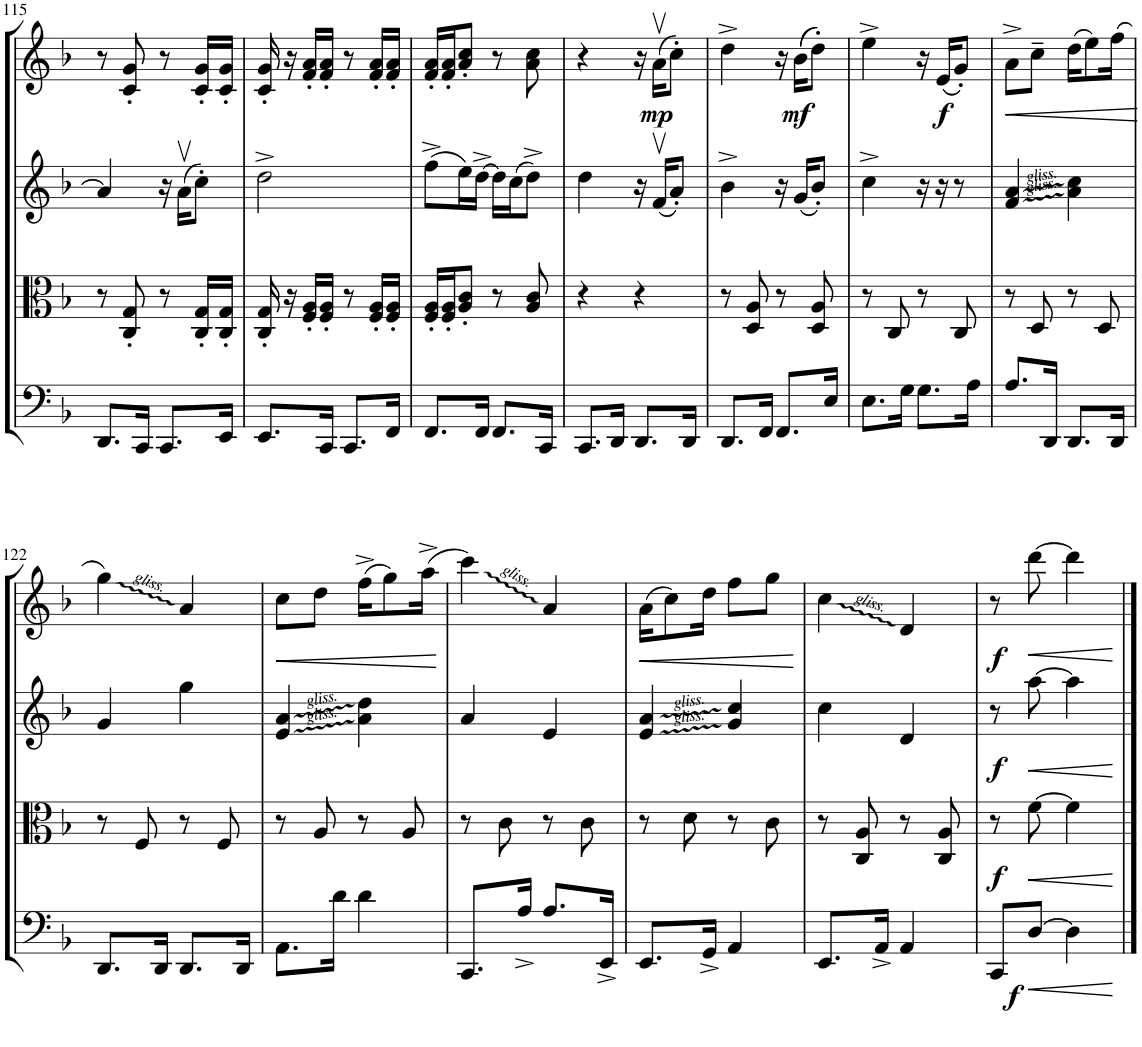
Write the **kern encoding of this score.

**kern	**dynam	**kern	**dynam	**kern	**dynam	**kern	**dynam
*part4	*part4	*part3	*part3	*part2	*part2	*part1	*part1
*staff4	*staff4	*staff3	*staff3	*staff2	*staff2	*staff1	*staff1
*I"Violoncello	*	*I"Viola	*	*I"Violin II	*	*I"Violin I	*
*I'Vc	*	*I'Vla	*	*I'Vln	*	*I'Vln	*
!!LO:PB:g=z
*clefF4	*	*clefC3	*	*clefG2	*	*clefG2	*
*k[b-]	*	*k[b-]	*	*k[b-]	*	*k[b-]	*
*M2/4	*	*M2/4	*	*M2/4	*	*M2/4	*
=115	=115	=115	=115	=115	=115	=115	=115
8.DD/L	.	8r	.	4a/]	.	8r	.
.	.	8C/' 8G/'	.	.	.	8c/' 8g/'	.
16CC/Jk	.	.	.	.	.	.	.
8.CC/L	.	8r	.	16r	.	8r	.
.	.	.	.	(16av\KL	.	.	.
.	.	16C/' 16G/'LL	.	8cc'\J)	.	16c/' 16g/'LL	.
16EE/Jk	.	16C/' 16G/'JJ	.	.	.	16c/' 16g/'JJ	.
=116	=116	=116	=116	=116	=116	=116	=116
8.EE/L	.	16C/' 16G/'	.	2dd^\	.	16c/' 16g/'	.
.	.	16r	.	.	.	16r	.
.	.	16F/' 16A/'LL	.	.	.	16f/' 16a/'LL	.
16CC/Jk	.	16F/' 16A/'JJ	.	.	.	16f/' 16a/'JJ	.
8.CC/L	.	8r	.	.	.	8r	.
.	.	16F/' 16A/'LL	.	.	.	16f/' 16a/'LL	.
16FF/Jk	.	16F/' 16A/'JJ	.	.	.	16f/' 16a/'JJ	.
=117	=117	=117	=117	=117	=117	=117	=117
8.FF/L	.	16F/' 16A/'LL	.	(8ff^\L	.	16f/' 16a/'LL	.
.	.	16F/' 16A/'J	.	.	.	16f/' 16a/'J	.
.	.	8A/' 8c/'J	.	16ee\L)	.	8a/' 8cc/'J	.
16FF/Jk	.	.	.	[16dd^\JJ	.	.	.
8.FF/L	.	8r	.	16dd\LL]	.	8r	.
.	.	.	.	(16cc\J	.	.	.
.	.	8A/ 8c/	.	8dd^\J)	.	8a\ 8cc\	.
16CC/Jk	.	.	.	.	.	.	.
=118	=118	=118	=118	=118	=118	=118	=118
8.CC/L	.	4r	.	4dd\	.	4r	.
16DD/Jk	.	.	.	.	.	.	.
8.DD/L	.	4r	.	16r	.	16r	.
!	!	!	!	!	!	!	!LO:DY:b
.	.	.	.	(16fv/KL	.	(16av\KL	mp
.	.	.	.	8a'/J)	.	8cc'\J)	.
16DD/Jk	.	.	.	.	.	.	.
=119	=119	=119	=119	=119	=119	=119	=119
8.DD/L	.	8r	.	4b-^\	.	4dd^\	.
.	.	8D/ 8A/	.	.	.	.	.
16FF/Jk	.	.	.	.	.	.	.
8.FF/L	.	8r	.	16r	.	16r	.
!	!	!	!	!	!	!	!LO:DY:b
.	.	.	.	(16g/KL	.	((16b-\KL	mf
.	.	8D/ 8A/	.	8b-'/J)	.	8dd'\J))	.
16E/Jk	.	.	.	.	.	.	.
=120	=120	=120	=120	=120	=120	=120	=120
8.E\L	.	8r	.	4cc^\	.	4ee^\	.
.	.	8C/	.	.	.	.	.
16G\Jk	.	.	.	.	.	.	.
8.G\L	.	8r	.	16r	.	16r	.
!	!	!	!	!	!	!	!LO:DY:b
.	.	.	.	16r	.	(16e/KL	f
.	.	8C/	.	8r	.	8g'/J)	.
16A\Jk	.	.	.	.	.	.	.
=121	=121	=121	=121	=121	=121	=121	=121
!	!	!	!	!	!	!	!LO:HP:b
8.A/L	.	8r	.	4f/ 4a/	.	8a^\L	<
.	.	8D/	.	.	.	8cc~\J	.
16DD/Jk	.	.	.	.	.	.	.
8.DD/L	.	8r	.	4a\ 4cc\	.	(16dd\KL	.
.	.	.	.	.	.	8ee\)	.
.	.	8D/	.	.	.	.	.
16DD/Jk	.	.	.	.	.	(16ff\Jk	.
.	.	.	.	.	.	.	[
!!LO:LB:g=z
=122	=122	=122	=122	=122	=122	=122	=122
8.DD/L	.	8r	.	4g/	.	4gg\)	.
.	.	8F/	.	.	.	.	.
16DD/Jk	.	.	.	.	.	.	.
8.DD/L	.	8r	.	4gg\	.	4a/	.
.	.	8F/	.	.	.	.	.
16DD/Jk	.	.	.	.	.	.	.
=123	=123	=123	=123	=123	=123	=123	=123
!	!	!	!	!	!	!	!LO:HP:b
8.AA\L	.	8r	.	4e/ 4a/	.	8cc\L	<
.	.	8A/	.	.	.	8dd\J	.
16d\Jk	.	.	.	.	.	.	.
4d\	.	8r	.	4a\ 4dd\	.	(16ff^\KL	.
.	.	.	.	.	.	8gg\)	.
.	.	8A/	.	.	.	.	.
.	.	.	.	.	.	(16aa^\Jk	.
.	.	.	.	.	.	.	[
=124	=124	=124	=124	=124	=124	=124	=124
8.CC/L	.	8r	.	4a/	.	4ccc\)	.
.	.	8c\	.	.	.	.	.
16A^/Jk	.	.	.	.	.	.	.
8.A/L	.	8r	.	4e/	.	4a/	.
.	.	8c\	.	.	.	.	.
16EE^/Jk	.	.	.	.	.	.	.
=125	=125	=125	=125	=125	=125	=125	=125
!	!	!	!	!	!	!	!LO:HP:b
8.EE/L	.	8r	.	4e/ 4a/	.	(16a\KL	<
.	.	.	.	.	.	8cc\)	.
.	.	8d\	.	.	.	.	.
16GG^/Jk	.	.	.	.	.	16dd\Jk	.
4AA/	.	8r	.	4g/ 4cc/	.	8ff\L	.
.	.	8c\	.	.	.	8gg\J	.
.	.	.	.	.	.	.	[
=126	=126	=126	=126	=126	=126	=126	=126
8.EE/L	.	8r	.	4cc\	.	4cc\	.
.	.	8C/ 8A/	.	.	.	.	.
16AA^/Jk	.	.	.	.	.	.	.
4AA/	.	8r	.	4d/	.	4d/	.
.	.	8C/ 8A/	.	.	.	.	.
=127	=127	=127	=127	=127	=127	=127	=127
!	!LO:DY:b	!	!LO:DY:b	!	!LO:DY:b	!	!LO:DY:b
8CC/L	f	8r	f	8r	f	8r	f
!	!LO:HP:b	!	!LO:HP:b	!	!LO:HP:b	!	!LO:HP:b
[8D/J	<	[8f\	<	[8aa\	<	[8ddd\	<
4D\]	.	4f\]	.	4aa\]	.	4ddd\]	.
.	[	.	[	.	[	.	[
==	==	==	==	==	==	==	==
*-	*-	*-	*-	*-	*-	*-	*-
